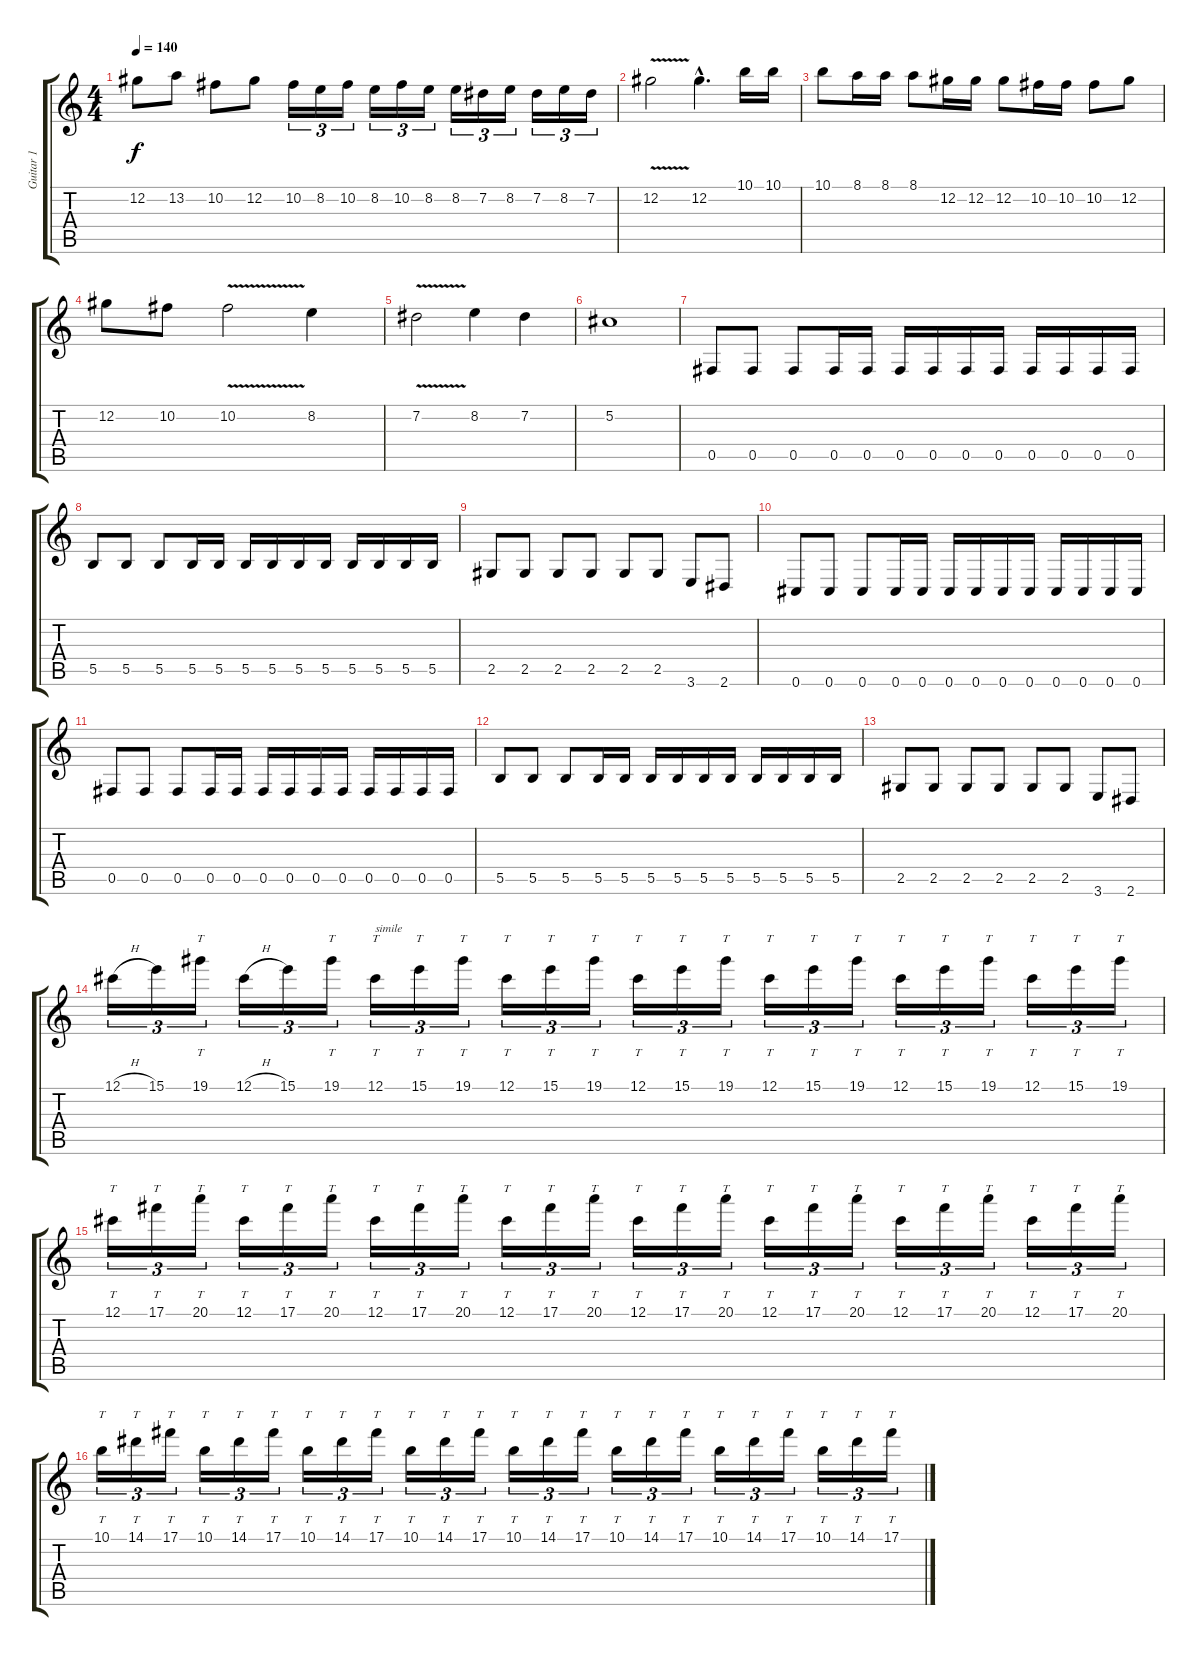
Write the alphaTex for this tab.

\track ("Guitar 1" "Guitar 1") {instrument distortionguitar}
\staff {score tabs}
\tuning (Db4 Ab3 E3 B2 Gb2 Db2) {hide}
\ts (4 4)
\tempo 140
\clef g2
\ks c
12.2.8{dy f} 13.2.8 10.2.8 12.2.8 10.2.16{tu (3 2)} 8.2.16{tu (3 2)} 10.2.16{tu (3 2)} 8.2.16{tu (3 2)} 10.2.16{tu (3 2)} 8.2.16{tu (3 2)} 8.2.16{tu (3 2)} 7.2.16{tu (3 2)} 8.2.16{tu (3 2)} 7.2.16{tu (3 2)} 8.2.16{tu (3 2)} 7.2.16{tu (3 2)} |
12.2{v}.2 12.2{hac}.4{d} 10.1.16 10.1.16 |
10.1.8 8.1.16 8.1.16 8.1.8 12.2.16 12.2.16 12.2.8 10.2.16 10.2.16 10.2.8 12.2.8 |
12.2.8 10.2.8 10.2{v}.2 8.2.4 |
7.2{v}.2 8.2.4 7.2.4 |
5.2.1 |
0.5.8 0.5.8 0.5.8 0.5.16 0.5.16 0.5.16 0.5.16 0.5.16 0.5.16 0.5.16 0.5.16 0.5.16 0.5.16 |
5.5.8 5.5.8 5.5.8 5.5.16 5.5.16 5.5.16 5.5.16 5.5.16 5.5.16 5.5.16 5.5.16 5.5.16 5.5.16 |
2.5.8 2.5.8 2.5.8 2.5.8 2.5.8 2.5.8 3.6.8 2.6.8 |
0.6.8 0.6.8 0.6.8 0.6.16 0.6.16 0.6.16 0.6.16 0.6.16 0.6.16 0.6.16 0.6.16 0.6.16 0.6.16 |
0.5.8 0.5.8 0.5.8 0.5.16 0.5.16 0.5.16 0.5.16 0.5.16 0.5.16 0.5.16 0.5.16 0.5.16 0.5.16 |
5.5.8 5.5.8 5.5.8 5.5.16 5.5.16 5.5.16 5.5.16 5.5.16 5.5.16 5.5.16 5.5.16 5.5.16 5.5.16 |
2.5.8 2.5.8 2.5.8 2.5.8 2.5.8 2.5.8 3.6.8 2.6.8 |
12.1{h}.16{tu (3 2)} 15.1.16{tu (3 2)} 19.1.16{tt tu (3 2)} 12.1{h}.16{tu (3 2)} 15.1.16{tu (3 2)} 19.1.16{tt tu (3 2)} 12.1.16{tt tu (3 2) txt "simile"} 15.1.16{tt tu (3 2)} 19.1.16{tt tu (3 2)} 12.1.16{tt tu (3 2)} 15.1.16{tt tu (3 2)} 19.1.16{tt tu (3 2)} 12.1.16{tt tu (3 2)} 15.1.16{tt tu (3 2)} 19.1.16{tt tu (3 2)} 12.1.16{tt tu (3 2)} 15.1.16{tt tu (3 2)} 19.1.16{tt tu (3 2)} 12.1.16{tt tu (3 2)} 15.1.16{tt tu (3 2)} 19.1.16{tt tu (3 2)} 12.1.16{tt tu (3 2)} 15.1.16{tt tu (3 2)} 19.1.16{tt tu (3 2)} |
12.1.16{tt tu (3 2)} 17.1.16{tt tu (3 2)} 20.1.16{tt tu (3 2)} 12.1.16{tt tu (3 2)} 17.1.16{tt tu (3 2)} 20.1.16{tt tu (3 2)} 12.1.16{tt tu (3 2)} 17.1.16{tt tu (3 2)} 20.1.16{tt tu (3 2)} 12.1.16{tt tu (3 2)} 17.1.16{tt tu (3 2)} 20.1.16{tt tu (3 2)} 12.1.16{tt tu (3 2)} 17.1.16{tt tu (3 2)} 20.1.16{tt tu (3 2)} 12.1.16{tt tu (3 2)} 17.1.16{tt tu (3 2)} 20.1.16{tt tu (3 2)} 12.1.16{tt tu (3 2)} 17.1.16{tt tu (3 2)} 20.1.16{tt tu (3 2)} 12.1.16{tt tu (3 2)} 17.1.16{tt tu (3 2)} 20.1.16{tt tu (3 2)} |
10.1.16{tt tu (3 2)} 14.1.16{tt tu (3 2)} 17.1.16{tt tu (3 2)} 10.1.16{tt tu (3 2)} 14.1.16{tt tu (3 2)} 17.1.16{tt tu (3 2)} 10.1.16{tt tu (3 2)} 14.1.16{tt tu (3 2)} 17.1.16{tt tu (3 2)} 10.1.16{tt tu (3 2)} 14.1.16{tt tu (3 2)} 17.1.16{tt tu (3 2)} 10.1.16{tt tu (3 2)} 14.1.16{tt tu (3 2)} 17.1.16{tt tu (3 2)} 10.1.16{tt tu (3 2)} 14.1.16{tt tu (3 2)} 17.1.16{tt tu (3 2)} 10.1.16{tt tu (3 2)} 14.1.16{tt tu (3 2)} 17.1.16{tt tu (3 2)} 10.1.16{tt tu (3 2)} 14.1.16{tt tu (3 2)} 17.1.16{tt tu (3 2)}
